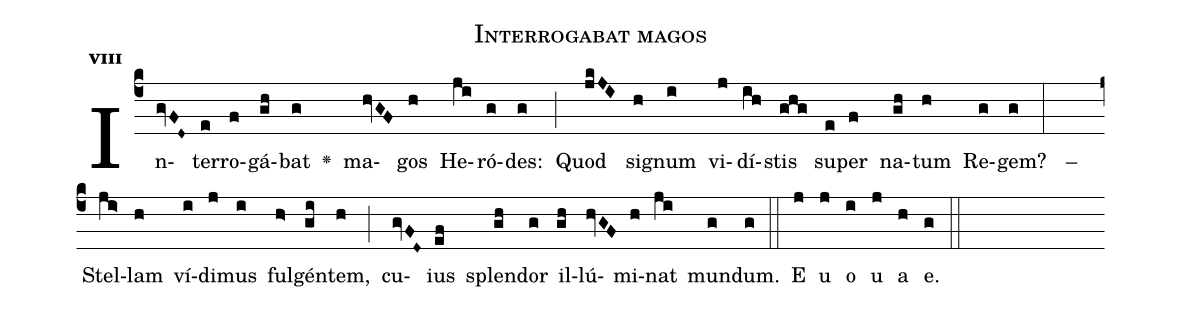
name:Interrogabat magos;
office-part:Antiphona;
mode:8;
%%
initial-style: 1;
name: Interrogabat magos
book: Antiphonae & Responsoria/Tomus I, p. 141;
occasion: Die 9 Ianuarii Vel Feria IV;
office-part: Vesperae Ant E;
user-notes: ;
commentary: ;
annotation: 8g;
centering-scheme: english;
fontsize: 12;
font: OFLSortsMillGoudy;
height: 11;
width: 4.5;
%%
(c4)In(gvFD~)ter(e)ro(f)gá(gh)bat(g) <v>\greheightstar</v>() ma(hvGF)gos(h) He(ji)ró(g)des:(g) (;) Quod(jkJI) si(h)gnum(i) vi(j)dí(ih)stis(ghg) su(e)per(f) na(gh)tum(h) Re(g)gem?(g) (:) <v>--\kern4pt</v>() Stel(ji>)lam(h) ví(i)di(j)mus(i) ful(h>)gén(gi)tem,(h) (;) cu(gvFD~)ius(ef) splen(gh)dor(g) il(gh)lú(hvGF)mi(h)nat(ji) mun(g)dum.(g) (::)
E(j) u(j) o(i) u(j) a(h) e.(g) (::)
